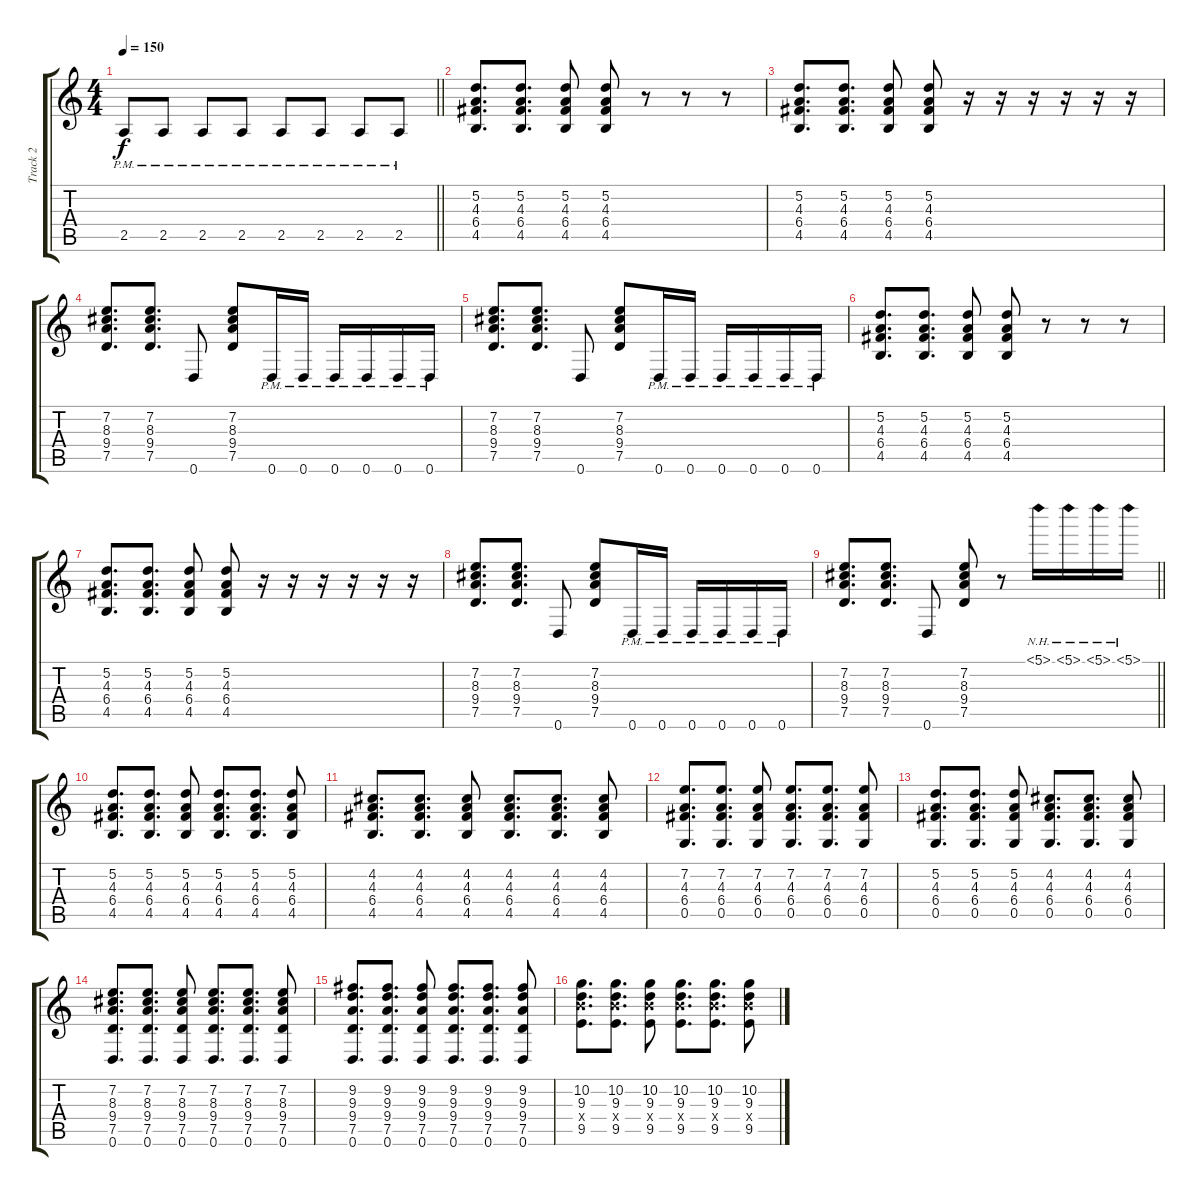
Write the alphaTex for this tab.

\track ("Track 2" "Track 2") {instrument electricguitarjazz}
\staff {score tabs}
\tuning (D4 A3 F3 C3 G2 D2) {hide}
\ts (4 4)
\tempo 150
\clef g2
\barLineRight lightlight
\ks c
2.5{pm}.8{dy f} 2.5{pm}.8 2.5{pm}.8 2.5{pm}.8 2.5{pm}.8 2.5{pm}.8 2.5{pm}.8 2.5{pm}.8 |
\section ("" "")
(5.2 4.3 6.4 4.5).8{d} (5.2 4.3 6.4 4.5).8{d} (5.2 4.3 6.4 4.5).8 (5.2 4.3 6.4 4.5).8 r.8 r.8 r.8 |
(5.2 4.3 6.4 4.5).8{d} (5.2 4.3 6.4 4.5).8{d} (5.2 4.3 6.4 4.5).8 (5.2 4.3 6.4 4.5).8 r.16 r.16 r.16 r.16 r.16 r.16 |
(7.2 8.3 9.4 7.5).8{d} (7.2 8.3 9.4 7.5).8{d} 0.6.8 (7.2 8.3 9.4 7.5).8 0.6{pm}.16 0.6{pm}.16 0.6{pm}.16 0.6{pm}.16 0.6{pm}.16 0.6{pm}.16 |
(7.2 8.3 9.4 7.5).8{d} (7.2 8.3 9.4 7.5).8{d} 0.6.8 (7.2 8.3 9.4 7.5).8 0.6{pm}.16 0.6{pm}.16 0.6{pm}.16 0.6{pm}.16 0.6{pm}.16 0.6{pm}.16 |
(5.2 4.3 6.4 4.5).8{d} (5.2 4.3 6.4 4.5).8{d} (5.2 4.3 6.4 4.5).8 (5.2 4.3 6.4 4.5).8 r.8 r.8 r.8 |
(5.2 4.3 6.4 4.5).8{d} (5.2 4.3 6.4 4.5).8{d} (5.2 4.3 6.4 4.5).8 (5.2 4.3 6.4 4.5).8 r.16 r.16 r.16 r.16 r.16 r.16 |
(7.2 8.3 9.4 7.5).8{d} (7.2 8.3 9.4 7.5).8{d} 0.6.8 (7.2 8.3 9.4 7.5).8 0.6{pm}.16 0.6{pm}.16 0.6{pm}.16 0.6{pm}.16 0.6{pm}.16 0.6{pm}.16 |
\barLineRight lightlight
(7.2 8.3 9.4 7.5).8{d} (7.2 8.3 9.4 7.5).8{d} 0.6.8 (7.2 8.3 9.4 7.5).8 r.8 5.1{nh}.16 5.1{nh}.16 5.1{nh}.16 5.1{nh}.16 |
\section ("" "")
(5.2 4.3 6.4 4.5).8{d} (5.2 4.3 6.4 4.5).8{d} (5.2 4.3 6.4 4.5).8 (5.2 4.3 6.4 4.5).8{d} (5.2 4.3 6.4 4.5).8{d} (5.2 4.3 6.4 4.5).8 |
(4.2 4.3 6.4 4.5).8{d} (4.2 4.3 6.4 4.5).8{d} (4.2 4.3 6.4 4.5).8 (4.2 4.3 6.4 4.5).8{d} (4.2 4.3 6.4 4.5).8{d} (4.2 4.3 6.4 4.5).8 |
(7.2 4.3 6.4 0.5).8{d} (7.2 4.3 6.4 0.5).8{d} (7.2 4.3 6.4 0.5).8 (7.2 4.3 6.4 0.5).8{d} (7.2 4.3 6.4 0.5).8{d} (7.2 4.3 6.4 0.5).8 |
(5.2 4.3 6.4 0.5).8{d} (5.2 4.3 6.4 0.5).8{d} (5.2 4.3 6.4 0.5).8 (4.2 4.3 6.4 0.5).8{d} (4.2 4.3 6.4 0.5).8{d} (4.2 4.3 6.4 0.5).8 |
(7.2 8.3 9.4 7.5 0.6).8{d} (7.2 8.3 9.4 7.5 0.6).8{d} (7.2 8.3 9.4 7.5 0.6).8 (7.2 8.3 9.4 7.5 0.6).8{d} (7.2 8.3 9.4 7.5 0.6).8{d} (7.2 8.3 9.4 7.5 0.6).8 |
(9.2 9.3 9.4 7.5 0.6).8{d} (9.2 9.3 9.4 7.5 0.6).8{d} (9.2 9.3 9.4 7.5 0.6).8 (9.2 9.3 9.4 7.5 0.6).8{d} (9.2 9.3 9.4 7.5 0.6).8{d} (9.2 9.3 9.4 7.5 0.6).8 |
(10.2 9.3 11.4{x} 9.5).8{d} (10.2 9.3 11.4{x} 9.5).8{d} (10.2 9.3 11.4{x} 9.5).8 (10.2 9.3 11.4{x} 9.5).8{d} (10.2 9.3 11.4{x} 9.5).8{d} (10.2 9.3 11.4{x} 9.5).8
